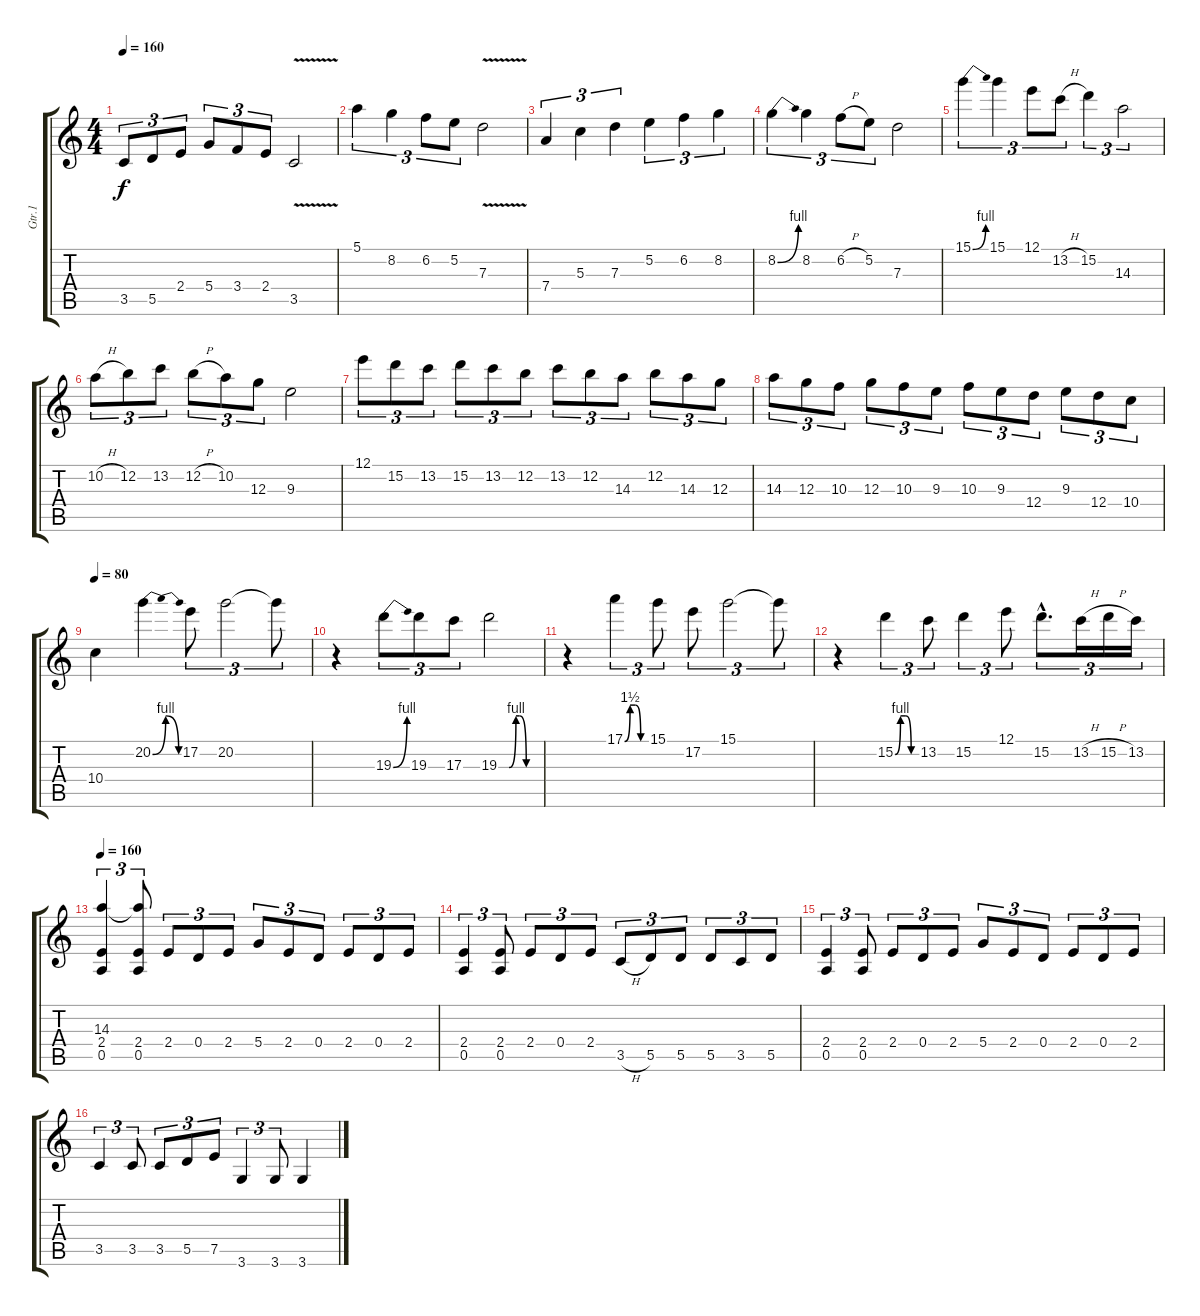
\track ("Gtr.1" "Gtr.1") {instrument distortionguitar}
\staff {score tabs}
\tuning (E4 B3 G3 D3 A2 E2) {hide}
\ts (4 4)
\tempo 160
\clef g2
\ks c
3.5.8{tu (3 2) dy f} 5.5.8{tu (3 2)} 2.4.8{tu (3 2)} 5.4.8{tu (3 2)} 3.4.8{tu (3 2)} 2.4.8{tu (3 2)} 3.5{v}.2 |
5.1.4{tu (3 2)} 8.2.4{tu (3 2)} 6.2.8{tu (3 2)} 5.2.8{tu (3 2)} 7.3{v}.2 |
7.4.4{tu (3 2)} 5.3.4{tu (3 2)} 7.3.4{tu (3 2)} 5.2.4{tu (3 2)} 6.2.4{tu (3 2)} 8.2.4{tu (3 2)} |
8.2{be (bend 0 0 60 4)}.4{tu (3 2)} 8.2.4{tu (3 2)} 6.2{h}.8{tu (3 2)} 5.2.8{tu (3 2)} 7.3.2 |
15.1{be (bend 0 0 60 4)}.4{tu (3 2)} 15.1.4{tu (3 2)} 12.1.8{tu (3 2)} 13.2{h}.8{tu (3 2)} 15.2.4{tu (3 2)} 14.3.2{tu (3 2)} |
10.2{h}.8{tu (3 2)} 12.2.8{tu (3 2)} 13.2.8{tu (3 2)} 12.2{h}.8{tu (3 2)} 10.2.8{tu (3 2)} 12.3.8{tu (3 2)} 9.3.2 |
12.1.8{tu (3 2)} 15.2.8{tu (3 2)} 13.2.8{tu (3 2)} 15.2.8{tu (3 2)} 13.2.8{tu (3 2)} 12.2.8{tu (3 2)} 13.2.8{tu (3 2)} 12.2.8{tu (3 2)} 14.3.8{tu (3 2)} 12.2.8{tu (3 2)} 14.3.8{tu (3 2)} 12.3.8{tu (3 2)} |
14.3.8{tu (3 2)} 12.3.8{tu (3 2)} 10.3.8{tu (3 2)} 12.3.8{tu (3 2)} 10.3.8{tu (3 2)} 9.3.8{tu (3 2)} 10.3.8{tu (3 2)} 9.3.8{tu (3 2)} 12.4.8{tu (3 2)} 9.3.8{tu (3 2)} 12.4.8{tu (3 2)} 10.4.8{tu (3 2)} |
\tempo 80
10.4.4 20.2{be (bendrelease 0 0 30 4 45 4 60 0)}.4 17.2.8{tu (3 2)} 20.2.2{tu (3 2)} 20.2{t}.8{tu (3 2)} |
r.4 19.3{be (bend 0 0 60 4)}.8{tu (3 2)} 19.3.8{tu (3 2)} 17.3.8{tu (3 2)} 19.3{be (custom 0 0 15 0 25 4 30 4 40 0 45 0 60 0)}.2 |
r.4 17.1{be (custom 0 0 15 6 30 6 45 0 60 0)}.4{tu (3 2)} 15.1.8{tu (3 2)} 17.2.8{tu (3 2)} 15.1.2{tu (3 2)} 15.1{t}.8{tu (3 2)} |
r.4 15.2{be (custom 0 0 15 4 30 4 45 0 60 0)}.4{tu (3 2)} 13.2.8{tu (3 2)} 15.2.4{tu (3 2)} 12.1.8{tu (3 2)} 15.2{hac}.8{d tu (3 2)} 13.2{h}.16{tu (3 2)} 15.2{h}.16{tu (3 2)} 13.2.16{tu (3 2)} |
\tempo 160
(14.3 2.4 0.5).4{tu (3 2) volume 13} (14.3{t} 2.4 0.5).8{tu (3 2)} 2.4.8{tu (3 2)} 0.4.8{tu (3 2)} 2.4.8{tu (3 2)} 5.4.8{tu (3 2)} 2.4.8{tu (3 2)} 0.4.8{tu (3 2)} 2.4.8{tu (3 2)} 0.4.8{tu (3 2)} 2.4.8{tu (3 2)} |
(2.4 0.5).4{tu (3 2)} (2.4 0.5).8{tu (3 2)} 2.4.8{tu (3 2)} 0.4.8{tu (3 2)} 2.4.8{tu (3 2)} 3.5{h}.8{tu (3 2)} 5.5.8{tu (3 2)} 5.5.8{tu (3 2)} 5.5.8{tu (3 2)} 3.5.8{tu (3 2)} 5.5.8{tu (3 2)} |
(2.4 0.5).4{tu (3 2) volume 13} (2.4 0.5).8{tu (3 2)} 2.4.8{tu (3 2)} 0.4.8{tu (3 2)} 2.4.8{tu (3 2)} 5.4.8{tu (3 2)} 2.4.8{tu (3 2)} 0.4.8{tu (3 2)} 2.4.8{tu (3 2)} 0.4.8{tu (3 2)} 2.4.8{tu (3 2)} |
3.5.4{tu (3 2)} 3.5.8{tu (3 2)} 3.5.8{tu (3 2)} 5.5.8{tu (3 2)} 7.5.8{tu (3 2)} 3.6.4{tu (3 2)} 3.6.8{tu (3 2)} 3.6.4
